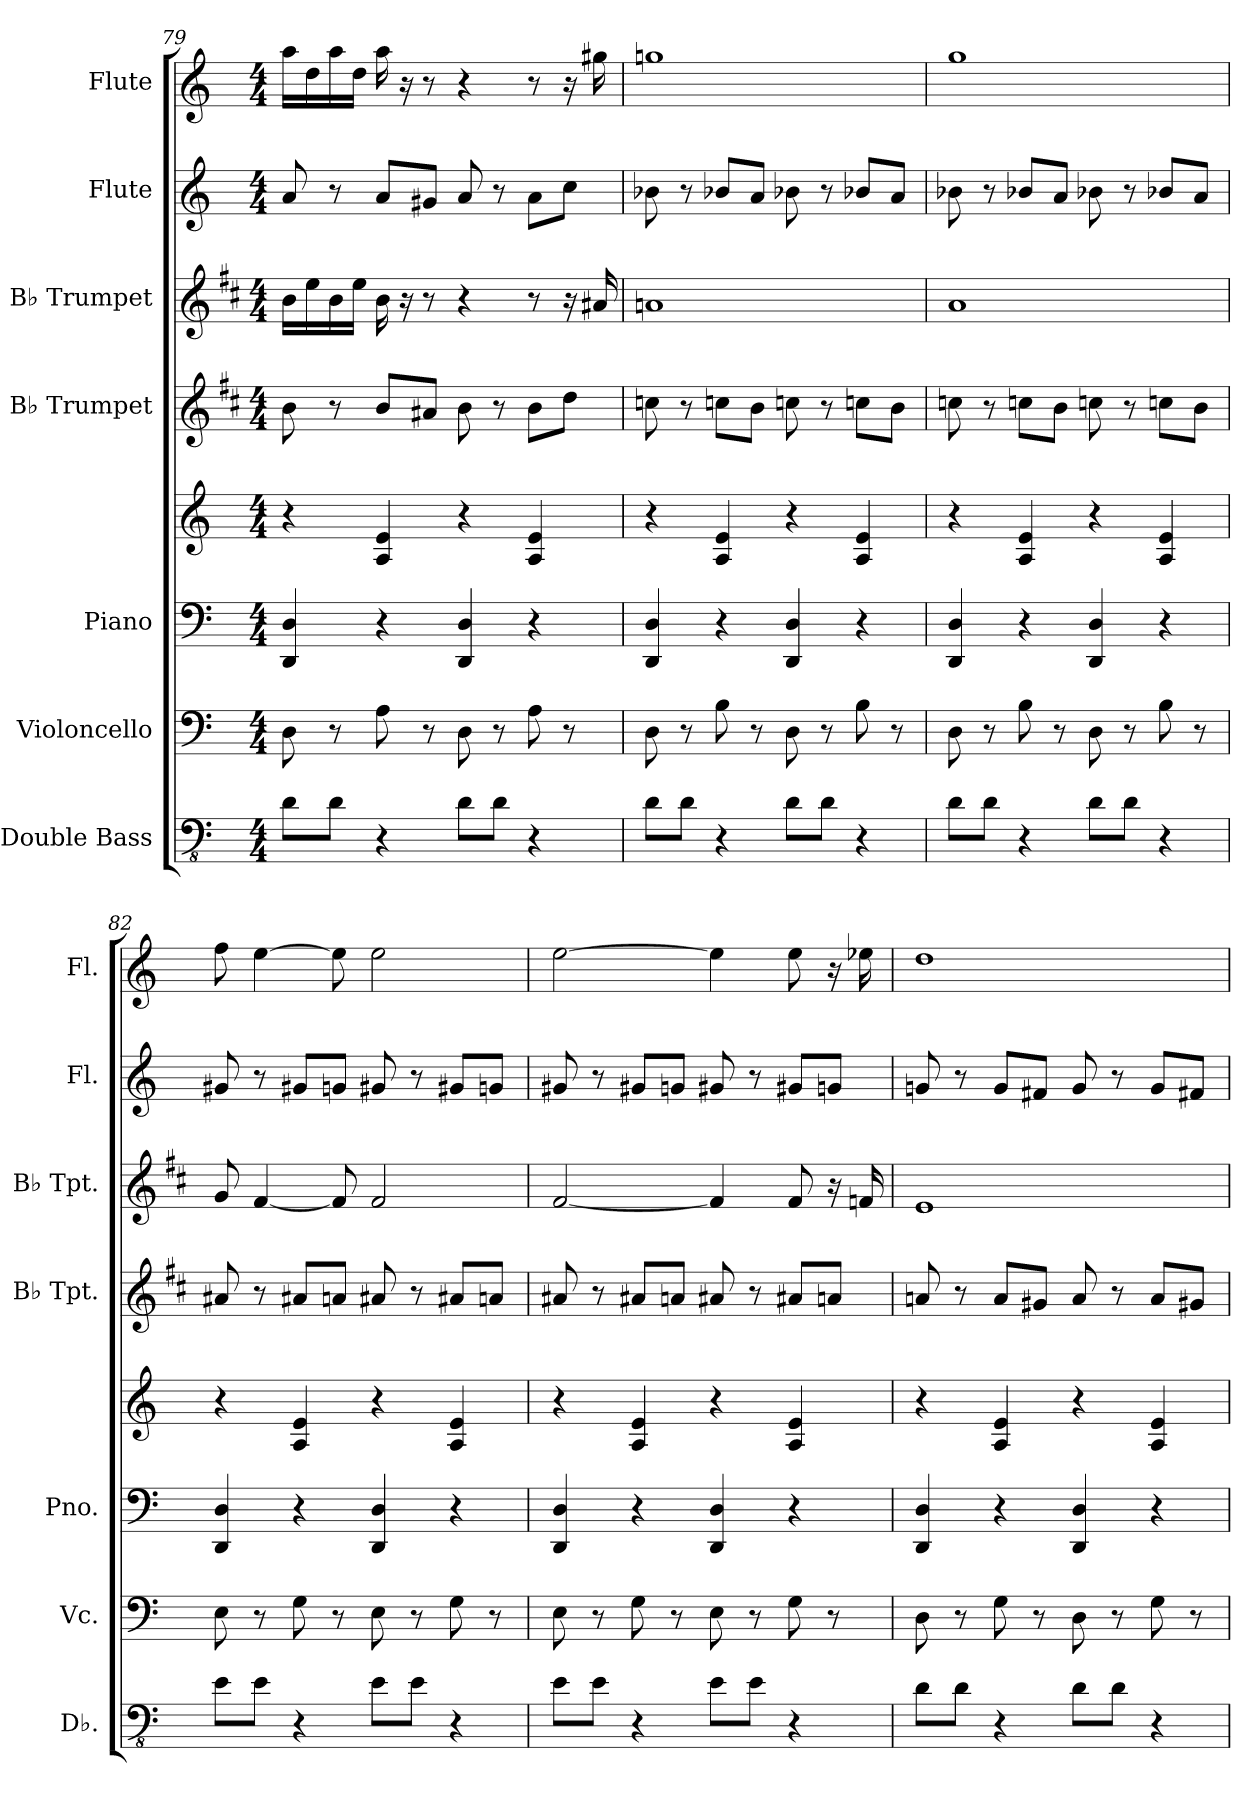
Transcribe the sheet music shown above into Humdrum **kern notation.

**kern	**kern	**kern	**kern	**kern	**kern	**kern	**kern
*part7	*part6	*part5	*part5	*part4	*part3	*part2	*part1
*staff8	*staff7	*staff6	*staff5	*staff4	*staff3	*staff2	*staff1
*I"Double Bass	*I"Violoncello	*I"Piano	*	*I"B♭ Trumpet	*I"B♭ Trumpet	*I"Flute	*I"Flute
*I'Db.	*I'Vc.	*I'Pno.	*	*I'B♭ Tpt.	*I'B♭ Tpt.	*I'Fl.	*I'Fl.
*clefFv4	*clefF4	*clefF4	*clefG2	*clefG2	*clefG2	*clefG2	*clefG2
*ITrd7c12	*	*	*	*ITrd1c2	*ITrd1c2	*	*
*k[]	*k[]	*k[]	*k[]	*k[]	*k[]	*k[]	*k[]
*M4/4	*M4/4	*M4/4	*M4/4	*M4/4	*M4/4	*M4/4	*M4/4
=79	=79	=79	=79	=79	=79	=79	=79
8DD\L	8D\	4DD/ 4D/	4r	8a\	16a\LL	8a/	16aa\LL
.	.	.	.	.	16dd\	.	16dd\
8DD\J	8r	.	.	8r	16a\	8r	16aa\
.	.	.	.	.	16dd\JJ	.	16dd\JJ
4r	8A\	4r	4A/ 4e/	8a/L	16a\	8a/L	16aa\
.	.	.	.	.	16r	.	16r
.	8r	.	.	8g#X/J	8r	8g#X/J	8r
8DD\L	8D\	4DD/ 4D/	4r	8a\	4r	8a/	4r
8DD\J	8r	.	.	8r	.	8r	.
4r	8A\	4r	4A/ 4e/	8a\L	8r	8a\L	8r
.	8r	.	.	8cc\J	16r	8cc\J	16r
.	.	.	.	.	16g#X/	.	16gg#X\
=80	=80	=80	=80	=80	=80	=80	=80
8DD\L	8D\	4DD/ 4D/	4r	8b-X\	1gn	8b-X\	1ggn
8DD\J	8r	.	.	8r	.	8r	.
4r	8B\	4r	4A/ 4e/	8b-X\L	.	8b-X/L	.
.	8r	.	.	8a\J	.	8a/J	.
8DD\L	8D\	4DD/ 4D/	4r	8b-X\	.	8b-X\	.
8DD\J	8r	.	.	8r	.	8r	.
4r	8B\	4r	4A/ 4e/	8b-X\L	.	8b-X/L	.
.	8r	.	.	8a\J	.	8a/J	.
!!LO:PB:g=z
=81	=81	=81	=81	=81	=81	=81	=81
8DD\L	8D\	4DD/ 4D/	4r	8b-X\	1g	8b-X\	1gg
8DD\J	8r	.	.	8r	.	8r	.
4r	8B\	4r	4A/ 4e/	8b-X\L	.	8b-X/L	.
.	8r	.	.	8a\J	.	8a/J	.
8DD\L	8D\	4DD/ 4D/	4r	8b-X\	.	8b-X\	.
8DD\J	8r	.	.	8r	.	8r	.
4r	8B\	4r	4A/ 4e/	8b-X\L	.	8b-X/L	.
.	8r	.	.	8a\J	.	8a/J	.
=82	=82	=82	=82	=82	=82	=82	=82
8EE\L	8E\	4DD/ 4D/	4r	8g#X/	8f/	8g#X/	8ff\
8EE\J	8r	.	.	8r	[4e/	8r	[4ee\
4r	8G\	4r	4A/ 4e/	8g#X/L	.	8g#X/L	.
.	8r	.	.	8gn/J	8e/]	8gn/J	8ee\]
8EE\L	8E\	4DD/ 4D/	4r	8g#X/	2e/	8g#X/	2ee\
8EE\J	8r	.	.	8r	.	8r	.
4r	8G\	4r	4A/ 4e/	8g#X/L	.	8g#X/L	.
.	8r	.	.	8gn/J	.	8gn/J	.
=83	=83	=83	=83	=83	=83	=83	=83
8EE\L	8E\	4DD/ 4D/	4r	8g#X/	[2e/	8g#X/	[2ee\
8EE\J	8r	.	.	8r	.	8r	.
4r	8G\	4r	4A/ 4e/	8g#X/L	.	8g#X/L	.
.	8r	.	.	8gn/J	.	8gn/J	.
8EE\L	8E\	4DD/ 4D/	4r	8g#X/	4e/]	8g#X/	4ee\]
8EE\J	8r	.	.	8r	.	8r	.
4r	8G\	4r	4A/ 4e/	8g#X/L	8e/	8g#X/L	8ee\
.	8r	.	.	8gn/J	16r	8gn/J	16r
.	.	.	.	.	16e-X/	.	16ee-X\
!!LO:PB:g=z
=84	=84	=84	=84	=84	=84	=84	=84
8DD\L	8D\	4DD/ 4D/	4r	8gn/	1d	8gn/	1dd
8DD\J	8r	.	.	8r	.	8r	.
4r	8G\	4r	4A/ 4e/	8g/L	.	8g/L	.
.	8r	.	.	8f#X/J	.	8f#X/J	.
8DD\L	8D\	4DD/ 4D/	4r	8g/	.	8g/	.
8DD\J	8r	.	.	8r	.	8r	.
4r	8G\	4r	4A/ 4e/	8g/L	.	8g/L	.
.	8r	.	.	8f#X/J	.	8f#X/J	.
=	=	=	=	=	=	=	=
*-	*-	*-	*-	*-	*-	*-	*-
